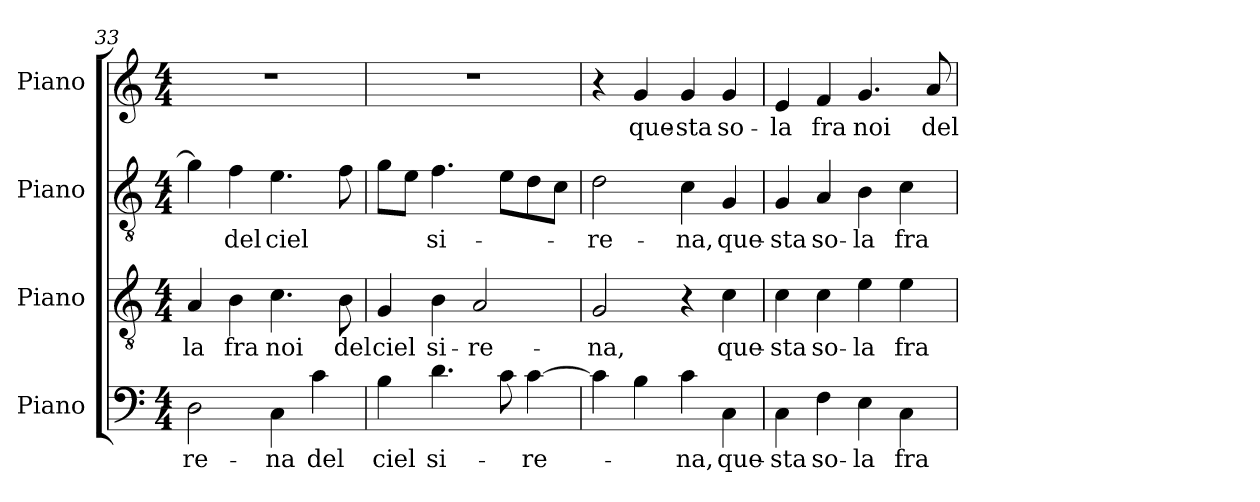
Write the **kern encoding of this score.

**kern	**text	**kern	**text	**kern	**text	**kern	**text
*part4	*part4	*part3	*part3	*part2	*part2	*part1	*part1
*staff4	*staff4	*staff3	*staff3	*staff2	*staff2	*staff1	*staff1
*I"Piano	*	*I"Piano	*	*I"Piano	*	*I"Piano	*
*I'Pno.	*	*I'Pno.	*	*I'Pno.	*	*I'Pno.	*
!!LO:LB:g=z
*clefF4	*	*clefGv2	*	*clefGv2	*	*clefG2	*
*	*	*ITrd7c12	*	*ITrd7c12	*	*	*
*k[]	*	*k[]	*	*k[]	*	*k[]	*
*C:	*	*C:	*	*C:	*	*C:	*
*M4/4	*	*M4/4	*	*M4/4	*	*M4/4	*
=33	=33	=33	=33	=33	=33	=33	=33
!	!LO:LY:b:color=#000000	!	!	!	!	!	!
!	!	!	!LO:LY:b:color=#000000	!	!	!	!
2Di\	-re-	4AAi/	-la	4Gi\]	.	1r	.
!	!	!	!LO:LY:b:color=#000000	!	!	!	!
!	!	!	!	!	!LO:LY:b:color=#000000	!	!
.	.	4BBi\	fra	4Fi\	del	.	.
!	!LO:LY:b:color=#000000	!	!	!	!	!	!
!	!	!	!LO:LY:b:color=#000000	!	!	!	!
!	!	!	!	!	!LO:LY:b:color=#000000	!	!
4Ci\	-na	4.Ci\	noi	4.Ei\	ciel	.	.
!	!LO:LY:b:color=#000000	!	!	!	!	!	!
4ci\	del	.	.	.	.	.	.
!	!	!	!LO:LY:b:color=#000000	!	!	!	!
.	.	8BBi\	del	8Fi\	.	.	.
=34	=34	=34	=34	=34	=34	=34	=34
!	!LO:LY:b:color=#000000	!	!	!	!	!	!
!	!	!	!LO:LY:b:color=#000000	!	!	!	!
4Bi\	ciel	4GGi/	ciel	8Gi\L	.	1r	.
.	.	.	.	8Ei\J	.	.	.
!	!LO:LY:b:color=#000000	!	!	!	!	!	!
!	!	!	!LO:LY:b:color=#000000	!	!	!	!
!	!	!	!	!	!LO:LY:b:color=#000000	!	!
4.di\	si-	4BBi\	si-	4.Fi\	si-	.	.
!	!	!	!LO:LY:b:color=#000000	!	!	!	!
.	.	2AAi/	-re-	.	.	.	.
8ci\	.	.	.	8Ei\L	.	.	.
!	!LO:LY:b:color=#000000	!	!	!	!	!	!
[4ci\	-re-	.	.	8Di\	.	.	.
.	.	.	.	8Ci\J	.	.	.
=35	=35	=35	=35	=35	=35	=35	=35
!	!	!	!LO:LY:b:color=#000000	!	!	!	!
!	!	!	!	!	!LO:LY:b:color=#000000	!	!
4ci\]	.	2GGi/	-na,	2Di\	-re-	4r	.
!	!	!	!	!	!	!	!LO:LY:b:color=#000000
4Bi\	.	.	.	.	.	4gi/	que-
!	!LO:LY:b:color=#000000	!	!	!	!	!	!
!	!	!	!	!	!LO:LY:b:color=#000000	!	!
!	!	!	!	!	!	!	!LO:LY:b:color=#000000
4ci\	-na,	4r	.	4Ci\	-na,	4gi/	-sta
!	!LO:LY:b:color=#000000	!	!	!	!	!	!
!	!	!	!LO:LY:b:color=#000000	!	!	!	!
!	!	!	!	!	!LO:LY:b:color=#000000	!	!
!	!	!	!	!	!	!	!LO:LY:b:color=#000000
4Ci\	que-	4Ci\	que-	4GGi/	que-	4gi/	so-
=36	=36	=36	=36	=36	=36	=36	=36
!	!LO:LY:b:color=#000000	!	!	!	!	!	!
!	!	!	!LO:LY:b:color=#000000	!	!	!	!
!	!	!	!	!	!LO:LY:b:color=#000000	!	!
!	!	!	!	!	!	!	!LO:LY:b:color=#000000
4Ci\	-sta	4Ci\	-sta	4GGi/	-sta	4ei/	-la
!	!LO:LY:b:color=#000000	!	!	!	!	!	!
!	!	!	!LO:LY:b:color=#000000	!	!	!	!
!	!	!	!	!	!LO:LY:b:color=#000000	!	!
!	!	!	!	!	!	!	!LO:LY:b:color=#000000
4Fi\	so-	4Ci\	so-	4AAi/	so-	4fi/	fra
!	!LO:LY:b:color=#000000	!	!	!	!	!	!
!	!	!	!LO:LY:b:color=#000000	!	!	!	!
!	!	!	!	!	!LO:LY:b:color=#000000	!	!
!	!	!	!	!	!	!	!LO:LY:b:color=#000000
4Ei\	-la	4Ei\	-la	4BBi\	-la	4.gi/	noi
!	!LO:LY:b:color=#000000	!	!	!	!	!	!
!	!	!	!LO:LY:b:color=#000000	!	!	!	!
!	!	!	!	!	!LO:LY:b:color=#000000	!	!
4Ci\	fra	4Ei\	fra	4Ci\	fra	.	.
!	!	!	!	!	!	!	!LO:LY:b:color=#000000
.	.	.	.	.	.	8ai/	del
=	=	=	=	=	=	=	=
*-	*-	*-	*-	*-	*-	*-	*-
